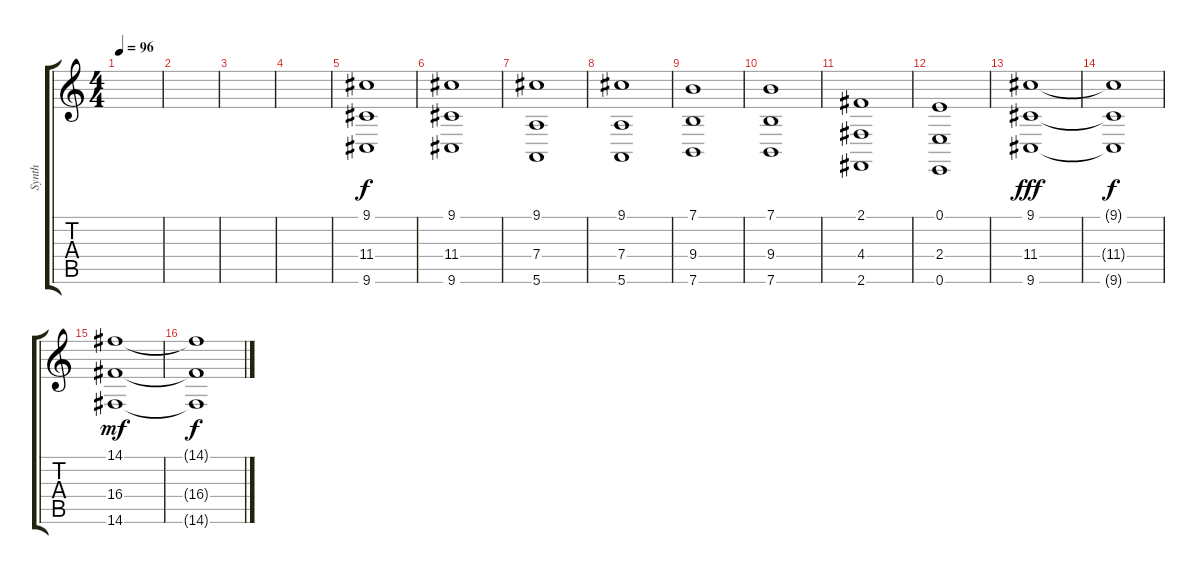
\track ("Synth" "Synth") {instrument pad2warm}
\staff {score tabs}
\tuning (E4 B3 G3 D3 A2 E2) {hide}
\ts (4 4)
\tempo 96
\clef g2
\ks c
|
|
|
|
(9.1 11.4 9.6).1 |
(9.1 11.4 9.6).1 |
(9.1 7.4 5.6).1 |
(9.1 7.4 5.6).1 |
(7.1 9.4 7.6).1 |
(7.1 9.4 7.6).1 |
(2.1 4.4 2.6).1 |
(0.1 2.4 0.6).1 |
(9.1 11.4 9.6).1{dy fff} |
(9.1{t} 11.4{t} 9.6{t}).1{dy f} |
(14.1 16.4 14.6).1{dy mf} |
(14.1{t} 16.4{t} 14.6{t}).1{dy f}
